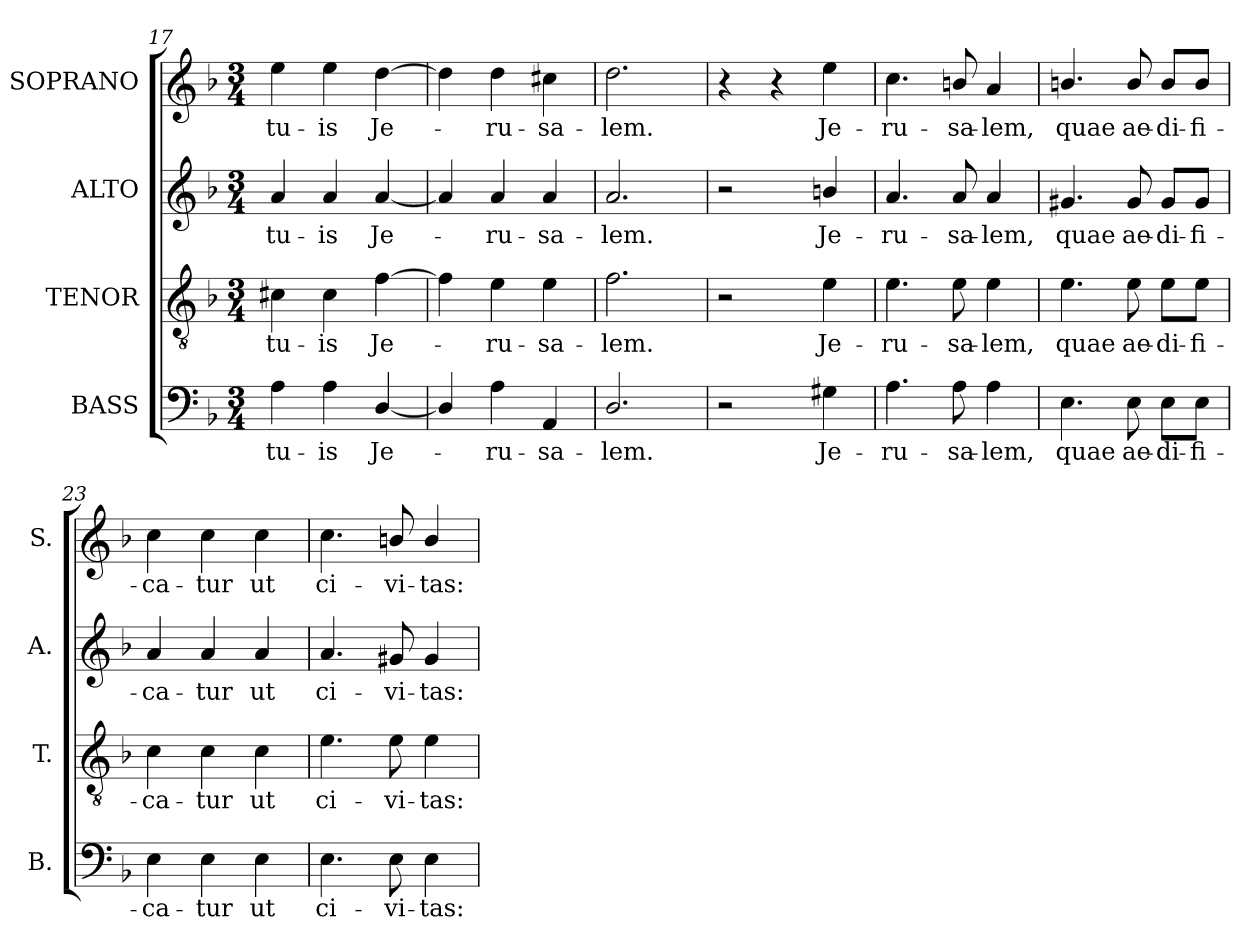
**kern	**text	**kern	**text	**kern	**text	**kern	**text
*part4	*part4	*part3	*part3	*part2	*part2	*part1	*part1
*staff4	*staff4	*staff3	*staff3	*staff2	*staff2	*staff1	*staff1
*I"BASS	*	*I"TENOR	*	*I"ALTO	*	*I"SOPRANO	*
*I'B.	*	*I'T.	*	*I'A.	*	*I'S.	*
*clefF4	*	*clefGv2	*	*clefG2	*	*clefG2	*
*	*	*ITrd7c12	*	*	*	*	*
*k[b-]	*	*k[b-]	*	*k[b-]	*	*k[b-]	*
*d:	*	*d:	*	*d:	*	*d:	*
*M3/4	*	*M3/4	*	*M3/4	*	*M3/4	*
=17	=17	=17	=17	=17	=17	=17	=17
!	!LO:LY:b:color=#000000	!	!	!	!	!	!
!	!	!	!LO:LY:b:color=#000000	!	!	!	!
!	!	!	!	!	!LO:LY:b:color=#000000	!	!
!	!	!	!	!	!	!	!LO:LY:b:color=#000000
4Ai\	tu-	4C#Xi\	tu-	4ai/	tu-	4eei\	tu-
!	!LO:LY:b:color=#000000	!	!	!	!	!	!
!	!	!	!LO:LY:b:color=#000000	!	!	!	!
!	!	!	!	!	!LO:LY:b:color=#000000	!	!
!	!	!	!	!	!	!	!LO:LY:b:color=#000000
4Ai\	-is	4C#i\	-is	4ai/	-is	4eei\	-is
!	!LO:LY:b:color=#000000	!	!	!	!	!	!
!	!	!	!LO:LY:b:color=#000000	!	!	!	!
!	!	!	!	!	!LO:LY:b:color=#000000	!	!
!	!	!	!	!	!	!	!LO:LY:b:color=#000000
[4Di/	Je-	[4Fi\	Je-	[4ai/	Je-	[4ddi\	Je-
=18	=18	=18	=18	=18	=18	=18	=18
4Di/]	.	4Fi\]	.	4ai/]	.	4ddi\]	.
!	!LO:LY:b:color=#000000	!	!	!	!	!	!
!	!	!	!LO:LY:b:color=#000000	!	!	!	!
!	!	!	!	!	!LO:LY:b:color=#000000	!	!
!	!	!	!	!	!	!	!LO:LY:b:color=#000000
4Ai\	-ru-	4Ei\	-ru-	4ai/	-ru-	4ddi\	-ru-
!	!LO:LY:b:color=#000000	!	!	!	!	!	!
!	!	!	!LO:LY:b:color=#000000	!	!	!	!
!	!	!	!	!	!LO:LY:b:color=#000000	!	!
!	!	!	!	!	!	!	!LO:LY:b:color=#000000
4AAi/	-sa-	4Ei\	-sa-	4ai/	-sa-	4cc#Xi\	-sa-
=19	=19	=19	=19	=19	=19	=19	=19
!	!LO:LY:b:color=#000000	!	!	!	!	!	!
!	!	!	!LO:LY:b:color=#000000	!	!	!	!
!	!	!	!	!	!LO:LY:b:color=#000000	!	!
!	!	!	!	!	!	!	!LO:LY:b:color=#000000
2.Di/	-lem.	2.Fi\	-lem.	2.ai/	-lem.	2.ddi\	-lem.
!!LO:LB:g=z
=20	=20	=20	=20	=20	=20	=20	=20
2r	.	2r	.	2r	.	4r	.
.	.	.	.	.	.	4r	.
!	!LO:LY:b:color=#000000	!	!	!	!	!	!
!	!	!	!LO:LY:b:color=#000000	!	!	!	!
!	!	!	!	!	!LO:LY:b:color=#000000	!	!
!	!	!	!	!	!	!	!LO:LY:b:color=#000000
4G#Xi\	Je-	4Ei\	Je-	4bni/	Je-	4eei\	Je-
=21	=21	=21	=21	=21	=21	=21	=21
!	!LO:LY:b:color=#000000	!	!	!	!	!	!
!	!	!	!LO:LY:b:color=#000000	!	!	!	!
!	!	!	!	!	!LO:LY:b:color=#000000	!	!
!	!	!	!	!	!	!	!LO:LY:b:color=#000000
4.Ai\	-ru-	4.Ei\	-ru-	4.ai/	-ru-	4.cci\	-ru-
!	!LO:LY:b:color=#000000	!	!	!	!	!	!
!	!	!	!LO:LY:b:color=#000000	!	!	!	!
!	!	!	!	!	!LO:LY:b:color=#000000	!	!
!	!	!	!	!	!	!	!LO:LY:b:color=#000000
8Ai\	-sa-	8Ei\	-sa-	8ai/	-sa-	8bni/	-sa-
!	!LO:LY:b:color=#000000	!	!	!	!	!	!
!	!	!	!LO:LY:b:color=#000000	!	!	!	!
!	!	!	!	!	!LO:LY:b:color=#000000	!	!
!	!	!	!	!	!	!	!LO:LY:b:color=#000000
4Ai\	-lem,	4Ei\	-lem,	4ai/	-lem,	4ai/	-lem,
=22	=22	=22	=22	=22	=22	=22	=22
!	!LO:LY:b:color=#000000	!	!	!	!	!	!
!	!	!	!LO:LY:b:color=#000000	!	!	!	!
!	!	!	!	!	!LO:LY:b:color=#000000	!	!
!	!	!	!	!	!	!	!LO:LY:b:color=#000000
4.Ei\	quae	4.Ei\	quae	4.g#Xi/	quae	4.bni/	quae
!	!LO:LY:b:color=#000000	!	!	!	!	!	!
!	!	!	!LO:LY:b:color=#000000	!	!	!	!
!	!	!	!	!	!LO:LY:b:color=#000000	!	!
!	!	!	!	!	!	!	!LO:LY:b:color=#000000
8Ei\	ae-	8Ei\	ae-	8g#i/	ae-	8bi/	ae-
!	!LO:LY:b:color=#000000	!	!	!	!	!	!
!	!	!	!LO:LY:b:color=#000000	!	!	!	!
!	!	!	!	!	!LO:LY:b:color=#000000	!	!
!	!	!	!	!	!	!	!LO:LY:b:color=#000000
8Ei\L	-di-	8Ei\L	-di-	8g#i/L	-di-	8bi/L	-di-
!	!LO:LY:b:color=#000000	!	!	!	!	!	!
!	!	!	!LO:LY:b:color=#000000	!	!	!	!
!	!	!	!	!	!LO:LY:b:color=#000000	!	!
!	!	!	!	!	!	!	!LO:LY:b:color=#000000
8Ei\J	-fi-	8Ei\J	-fi-	8g#i/J	-fi-	8bi/J	-fi-
=23	=23	=23	=23	=23	=23	=23	=23
!	!LO:LY:b:color=#000000	!	!	!	!	!	!
!	!	!	!LO:LY:b:color=#000000	!	!	!	!
!	!	!	!	!	!LO:LY:b:color=#000000	!	!
!	!	!	!	!	!	!	!LO:LY:b:color=#000000
4Ei\	-ca-	4Ci\	-ca-	4ai/	-ca-	4cci\	-ca-
!	!LO:LY:b:color=#000000	!	!	!	!	!	!
!	!	!	!LO:LY:b:color=#000000	!	!	!	!
!	!	!	!	!	!LO:LY:b:color=#000000	!	!
!	!	!	!	!	!	!	!LO:LY:b:color=#000000
4Ei\	-tur	4Ci\	-tur	4ai/	-tur	4cci\	-tur
!	!LO:LY:b:color=#000000	!	!	!	!	!	!
!	!	!	!LO:LY:b:color=#000000	!	!	!	!
!	!	!	!	!	!LO:LY:b:color=#000000	!	!
!	!	!	!	!	!	!	!LO:LY:b:color=#000000
4Ei\	ut	4Ci\	ut	4ai/	ut	4cci\	ut
=24	=24	=24	=24	=24	=24	=24	=24
!	!LO:LY:b:color=#000000	!	!	!	!	!	!
!	!	!	!LO:LY:b:color=#000000	!	!	!	!
!	!	!	!	!	!LO:LY:b:color=#000000	!	!
!	!	!	!	!	!	!	!LO:LY:b:color=#000000
4.Ei\	ci-	4.Ei\	ci-	4.ai/	ci-	4.cci\	ci-
!	!LO:LY:b:color=#000000	!	!	!	!	!	!
!	!	!	!LO:LY:b:color=#000000	!	!	!	!
!	!	!	!	!	!LO:LY:b:color=#000000	!	!
!	!	!	!	!	!	!	!LO:LY:b:color=#000000
8Ei\	-vi-	8Ei\	-vi-	8g#Xi/	-vi-	8bni/	-vi-
!	!LO:LY:b:color=#000000	!	!	!	!	!	!
!	!	!	!LO:LY:b:color=#000000	!	!	!	!
!	!	!	!	!	!LO:LY:b:color=#000000	!	!
!	!	!	!	!	!	!	!LO:LY:b:color=#000000
4Ei\	-tas:	4Ei\	-tas:	4g#i/	-tas:	4bi/	-tas:
=	=	=	=	=	=	=	=
*-	*-	*-	*-	*-	*-	*-	*-
